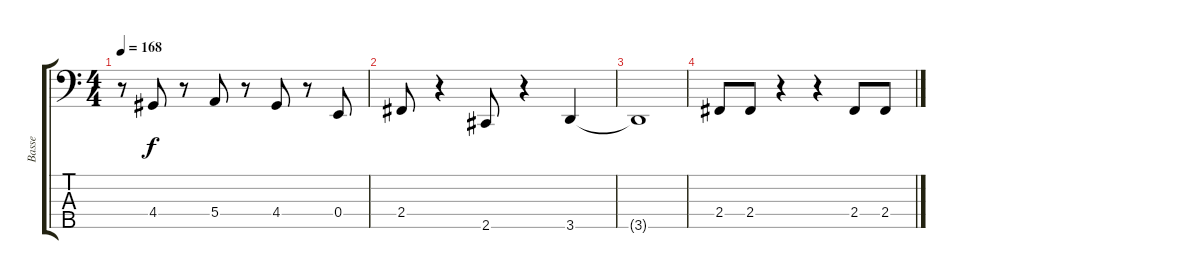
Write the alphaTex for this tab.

\track ("Basse" "Basse") {instrument electricbassfinger}
\staff {score tabs}
\tuning (G2 D2 A1 E1 B0) {hide}
\ts (4 4)
\tempo 168
\clef f4
\ks c
r.8{dy f} 4.4.8 r.8 5.4.8 r.8 4.4.8 r.8 0.4.8 |
2.4.8 r.4 2.5.8 r.4 3.5.4 |
3.5{t}.1 |
2.4.8 2.4.8 r.4 r.4 2.4.8 2.4.8
